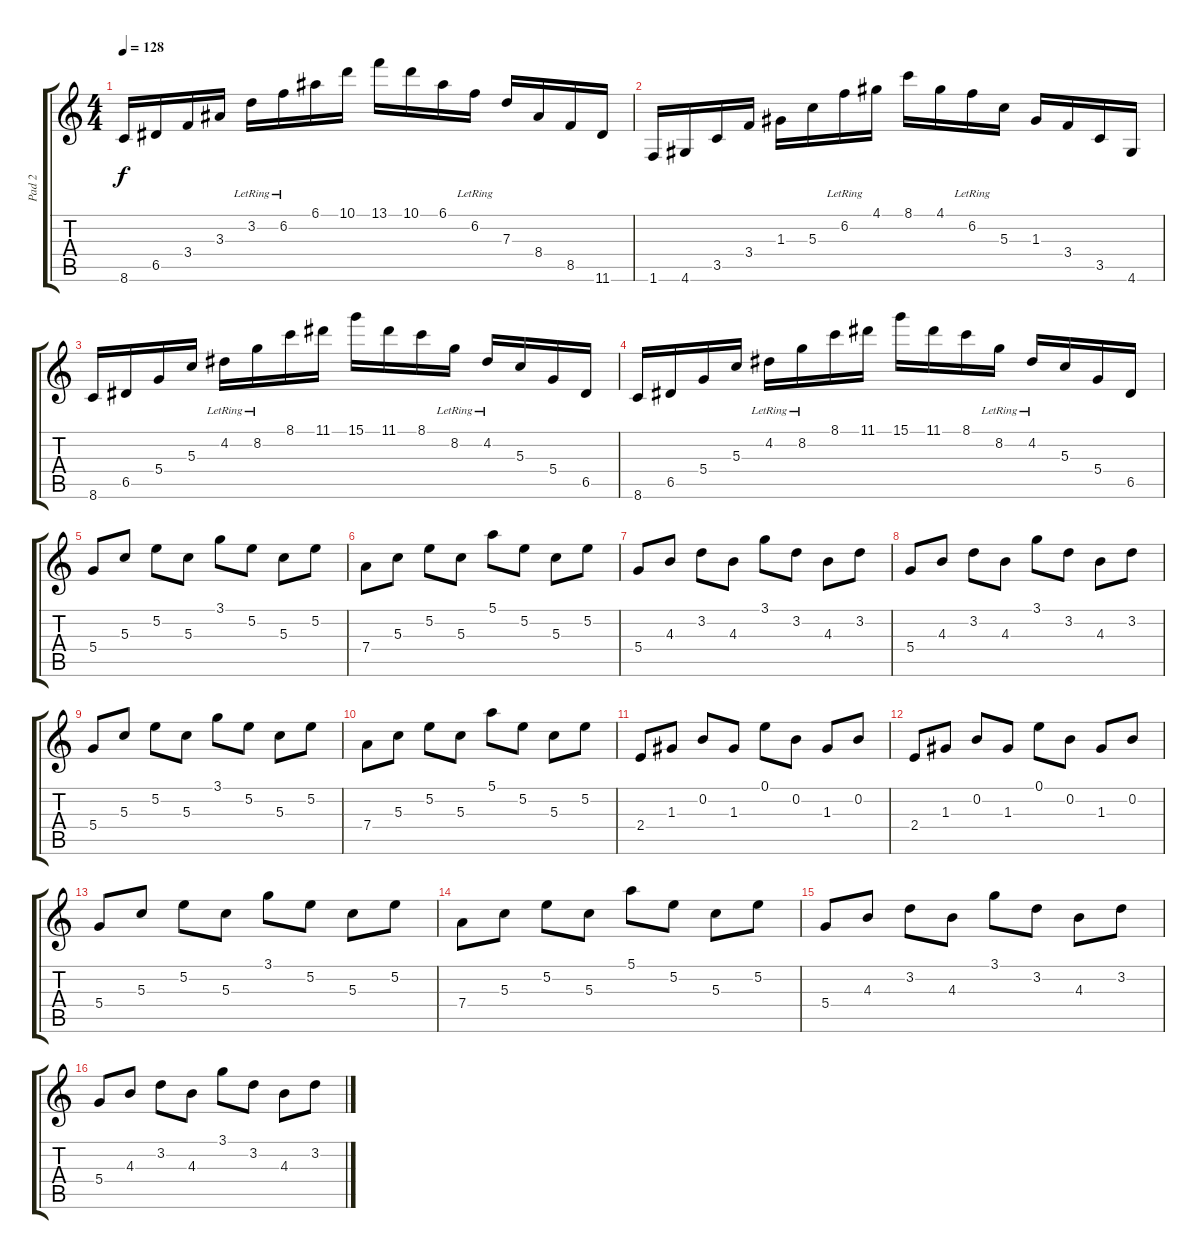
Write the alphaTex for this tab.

\track ("Pad 2" "Pad 2") {instrument banjo}
\staff {score tabs}
\tuning (E4 B3 G3 D3 A2 E2) {hide}
\displaytranspose 12
\ts (4 4)
\tempo 128
\clef g2
\ks c
8.6.16{dy f} 6.5.16 3.4.16 3.3.16 3.2{lr}.16 6.2{lr}.16 6.1.16 10.1.16 13.1.16 10.1.16 6.1.16 6.2{lr}.16 7.3.16 8.4.16 8.5.16 11.6.16 |
1.6.16 4.6.16 3.5.16 3.4.16 1.3.16 5.3.16 6.2{lr}.16 4.1.16 8.1.16 4.1.16 6.2{lr}.16 5.3.16 1.3.16 3.4.16 3.5.16 4.6.16 |
8.6.16 6.5.16 5.4.16 5.3.16 4.2{lr}.16 8.2{lr}.16 8.1.16 11.1.16 15.1.16 11.1.16 8.1.16 8.2{lr}.16 4.2{lr}.16 5.3.16 5.4.16 6.5.16 |
8.6.16 6.5.16 5.4.16 5.3.16 4.2{lr}.16 8.2{lr}.16 8.1.16 11.1.16 15.1.16 11.1.16 8.1.16 8.2{lr}.16 4.2{lr}.16 5.3.16 5.4.16 6.5.16 |
5.4.8 5.3.8 5.2.8 5.3.8 3.1.8 5.2.8 5.3.8 5.2.8 |
7.4.8 5.3.8 5.2.8 5.3.8 5.1.8 5.2.8 5.3.8 5.2.8 |
5.4.8 4.3.8 3.2.8 4.3.8 3.1.8 3.2.8 4.3.8 3.2.8 |
5.4.8 4.3.8 3.2.8 4.3.8 3.1.8 3.2.8 4.3.8 3.2.8 |
5.4.8 5.3.8 5.2.8 5.3.8 3.1.8 5.2.8 5.3.8 5.2.8 |
7.4.8 5.3.8 5.2.8 5.3.8 5.1.8 5.2.8 5.3.8 5.2.8 |
2.4.8 1.3.8 0.2.8 1.3.8 0.1.8 0.2.8 1.3.8 0.2.8 |
2.4.8 1.3.8 0.2.8 1.3.8 0.1.8 0.2.8 1.3.8 0.2.8 |
5.4.8 5.3.8 5.2.8 5.3.8 3.1.8 5.2.8 5.3.8 5.2.8 |
7.4.8 5.3.8 5.2.8 5.3.8 5.1.8 5.2.8 5.3.8 5.2.8 |
5.4.8 4.3.8 3.2.8 4.3.8 3.1.8 3.2.8 4.3.8 3.2.8 |
5.4.8 4.3.8 3.2.8 4.3.8 3.1.8 3.2.8 4.3.8 3.2.8
